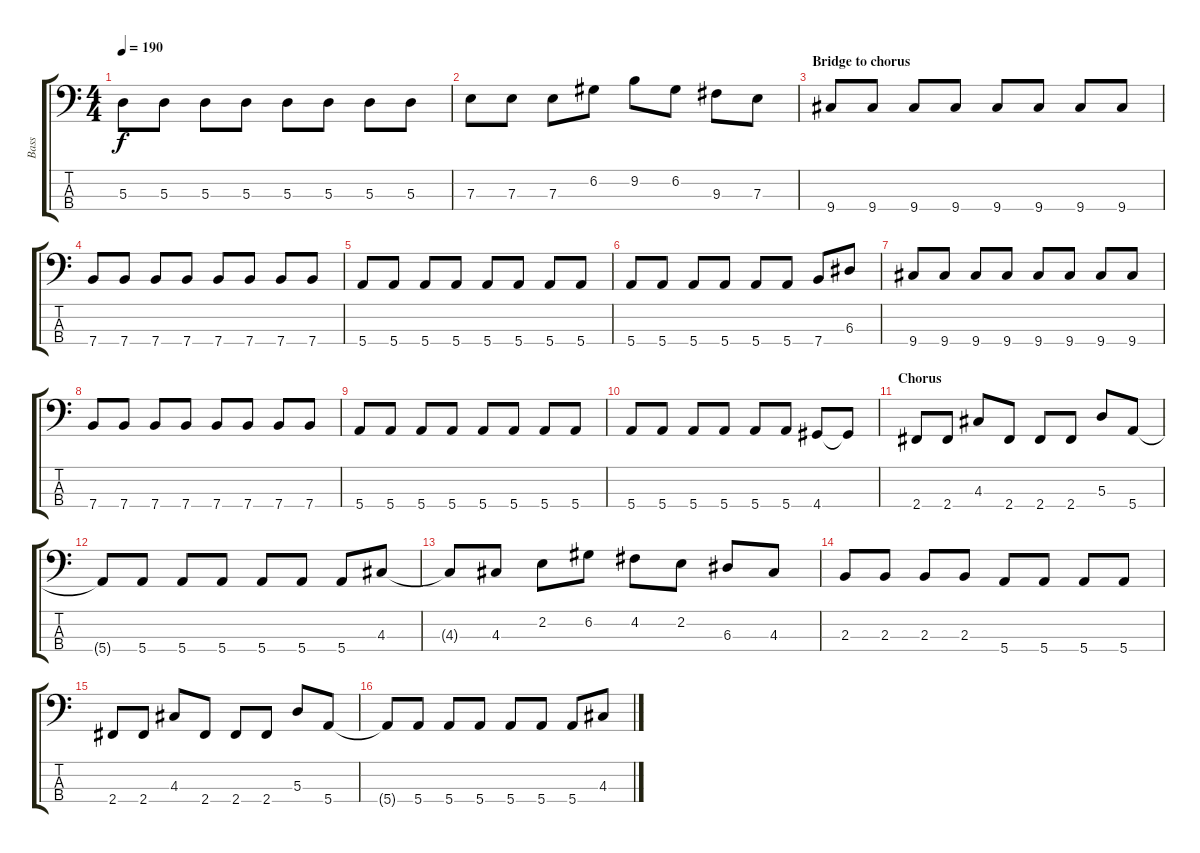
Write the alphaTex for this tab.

\track ("Bass" "Bass") {instrument electricbassfinger}
\staff {score tabs}
\tuning (G2 D2 A1 E1) {hide}
\ts (4 4)
\tempo 190
\clef f4
\ks c
5.3.8{dy f} 5.3.8 5.3.8 5.3.8 5.3.8 5.3.8 5.3.8 5.3.8 |
7.3.8 7.3.8 7.3.8 6.2.8 9.2.8 6.2.8 9.3.8 7.3.8 |
\section ("" "Bridge to chorus")
9.4.8 9.4.8 9.4.8 9.4.8 9.4.8 9.4.8 9.4.8 9.4.8 |
7.4.8 7.4.8 7.4.8 7.4.8 7.4.8 7.4.8 7.4.8 7.4.8 |
5.4.8 5.4.8 5.4.8 5.4.8 5.4.8 5.4.8 5.4.8 5.4.8 |
5.4.8 5.4.8 5.4.8 5.4.8 5.4.8 5.4.8 7.4.8 6.3.8 |
9.4.8 9.4.8 9.4.8 9.4.8 9.4.8 9.4.8 9.4.8 9.4.8 |
7.4.8 7.4.8 7.4.8 7.4.8 7.4.8 7.4.8 7.4.8 7.4.8 |
5.4.8 5.4.8 5.4.8 5.4.8 5.4.8 5.4.8 5.4.8 5.4.8 |
5.4.8 5.4.8 5.4.8 5.4.8 5.4.8 5.4.8 4.4.8 4.4{t}.8 |
\section ("" "Chorus")
2.4.8 2.4.8 4.3.8 2.4.8 2.4.8 2.4.8 5.3.8 5.4.8 |
5.4{t}.8 5.4.8 5.4.8 5.4.8 5.4.8 5.4.8 5.4.8 4.3.8 |
4.3{t}.8 4.3.8 2.2.8 6.2.8 4.2.8 2.2.8 6.3.8 4.3.8 |
2.3.8 2.3.8 2.3.8 2.3.8 5.4.8 5.4.8 5.4.8 5.4.8 |
2.4.8 2.4.8 4.3.8 2.4.8 2.4.8 2.4.8 5.3.8 5.4.8 |
5.4{t}.8 5.4.8 5.4.8 5.4.8 5.4.8 5.4.8 5.4.8 4.3.8
